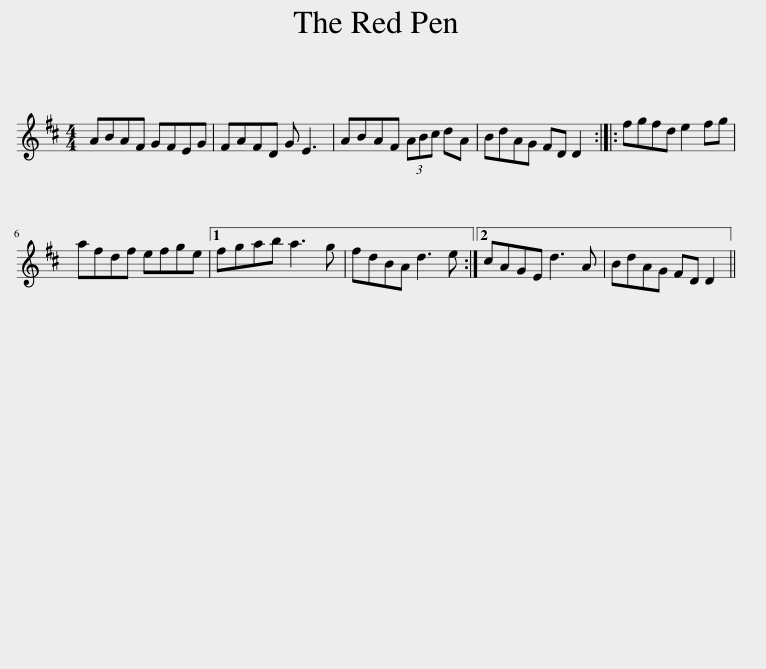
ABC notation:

X:1
L:1/8
M:4/4
I:linebreak $
K:D
V:1 treble
V:1
 ABAF GFEG | FAFD G E3 | ABAF (3ABc dA | BdAG FD D2 :: fgfd e2 fg |$ %5
 afdf efge |1 fgab a3 g | fdBA d3 e :|2 cAGE d3 A | BdAG FD D2 || %10
